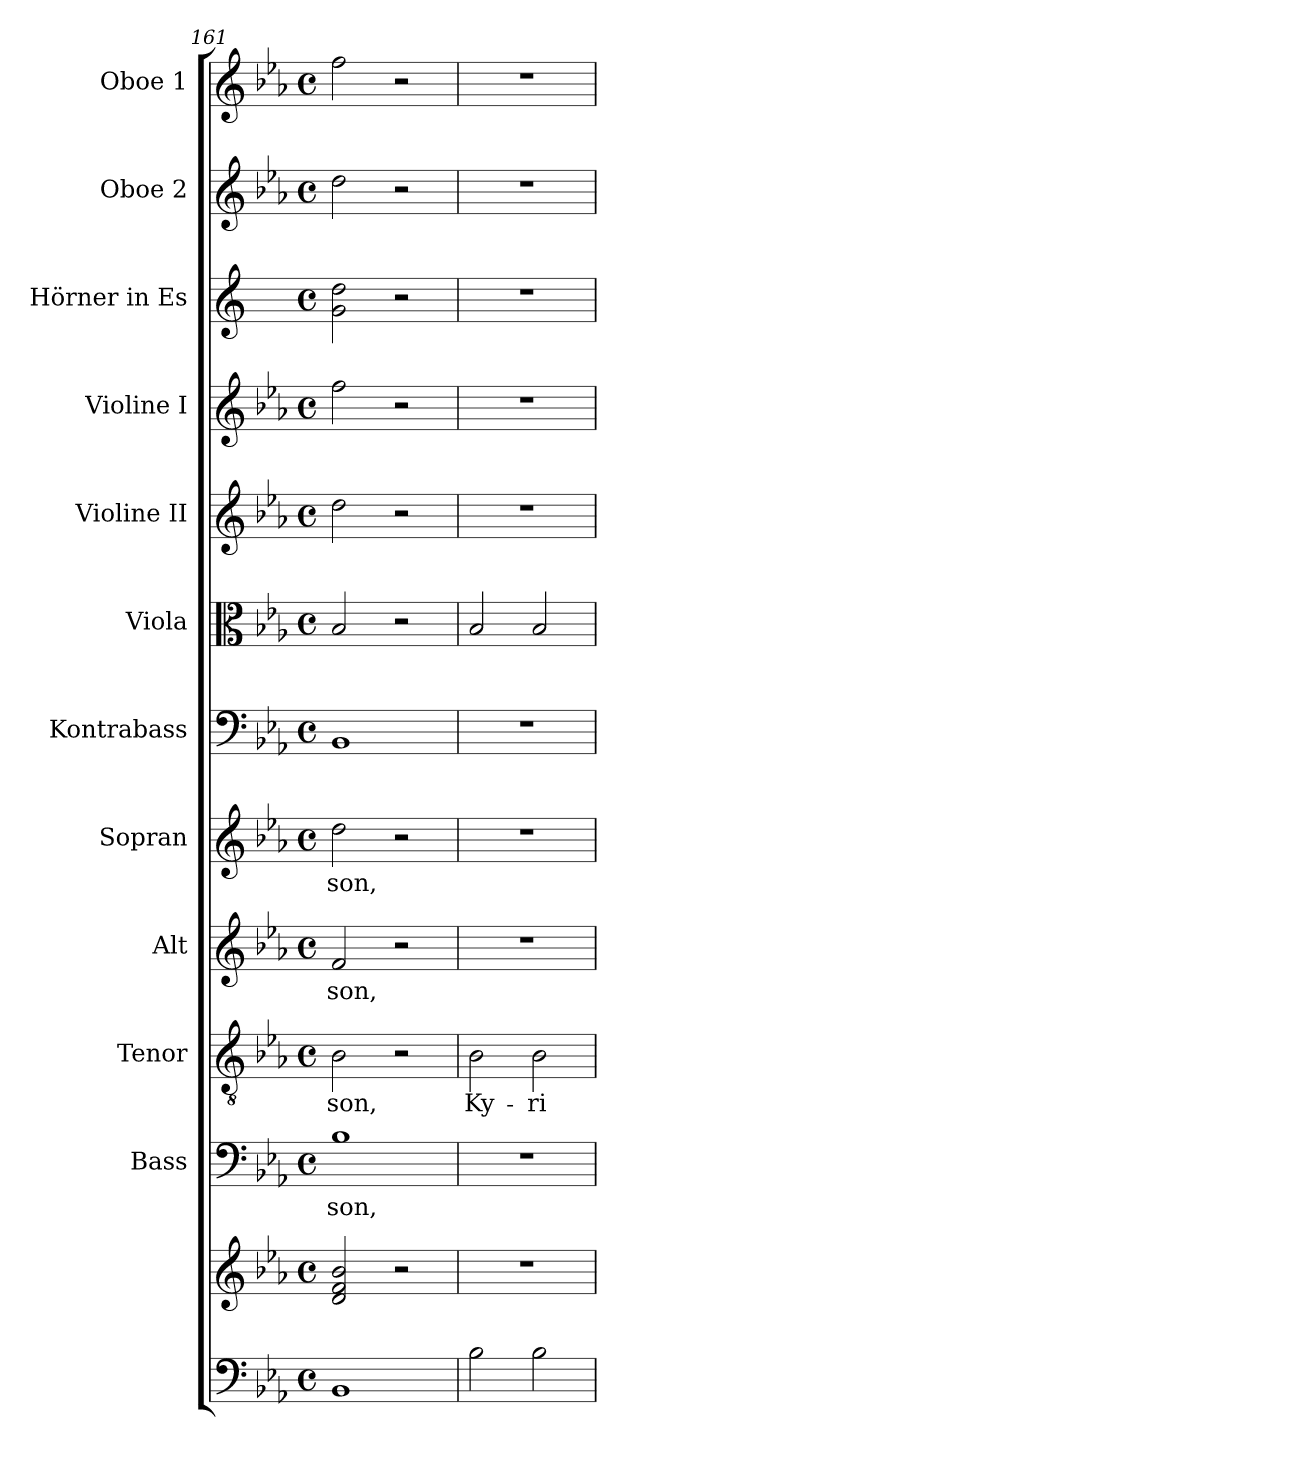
**kern	**kern	**kern	**text	**kern	**text	**kern	**text	**kern	**text	**kern	**kern	**kern	**kern	**kern	**kern	**kern
*part12	*part12	*part11	*part11	*part10	*part10	*part9	*part9	*part8	*part8	*part7	*part6	*part5	*part4	*part3	*part2	*part1
*staff13	*staff12	*staff11	*staff11	*staff10	*staff10	*staff9	*staff9	*staff8	*staff8	*staff7	*staff6	*staff5	*staff4	*staff3	*staff2	*staff1
*	*	*I"Bass	*	*I"Tenor	*	*I"Alt	*	*I"Sopran	*	*I"Kontrabass	*I"Viola	*I"Violine II	*I"Violine I	*I"Hörner in Es	*I"Oboe 2	*I"Oboe 1
*	*	*I'B.	*	*I'T.	*	*I'A.	*	*I'S.	*	*I'Kb.	*I'Vla.	*I'Vl. II	*I'Vl. I	*	*I'Ob. 2	*I'Ob. 1
*clefF4	*clefG2	*clefF4	*	*clefGv2	*	*clefG2	*	*clefG2	*	*clefF4	*clefC3	*clefG2	*clefG2	*clefG2	*clefG2	*clefG2
*	*	*	*	*	*	*	*	*	*	*ITrd7c12	*	*	*	*ITrd5c9	*	*
*k[b-e-a-]	*k[b-e-a-]	*k[b-e-a-]	*	*k[b-e-a-]	*	*k[b-e-a-]	*	*k[b-e-a-]	*	*k[b-e-a-]	*k[b-e-a-]	*k[b-e-a-]	*k[b-e-a-]	*k[b-e-a-]	*k[b-e-a-]	*k[b-e-a-]
*E-:	*E-:	*E-:	*	*E-:	*	*E-:	*	*E-:	*	*E-:	*E-:	*E-:	*E-:	*E-:	*E-:	*E-:
*M4/4	*M4/4	*M4/4	*	*M4/4	*	*M4/4	*	*M4/4	*	*M4/4	*M4/4	*M4/4	*M4/4	*M4/4	*M4/4	*M4/4
*met(c)	*met(c)	*met(c)	*	*met(c)	*	*met(c)	*	*met(c)	*	*met(c)	*met(c)	*met(c)	*met(c)	*met(c)	*met(c)	*met(c)
=161	=161	=161	=161	=161	=161	=161	=161	=161	=161	=161	=161	=161	=161	=161	=161	=161
!	!	!	!LO:LY:b	!	!LO:LY:b	!	!LO:LY:b	!	!LO:LY:b	!	!	!	!	!	!	!
1BB-	2d/ 2f/ 2b-/	1B-	-son,	2B-\	-son,	2f/	-son,	2dd\	-son,	1BBB-	2B-/	2dd\	2ff\	2B-\ 2f\	2dd\	2ff\
.	2r	.	.	2r	.	2r	.	2r	.	.	2r	2r	2r	2r	2r	2r
=162	=162	=162	=162	=162	=162	=162	=162	=162	=162	=162	=162	=162	=162	=162	=162	=162
!	!	!	!	!	!LO:LY:b	!	!	!	!	!	!	!	!	!	!	!
2B-\	1r	1r	.	2B-\	Ky-	1r	.	1r	.	1r	2B-/	1r	1r	1r	1r	1r
!	!	!	!	!	!LO:LY:b	!	!	!	!	!	!	!	!	!	!	!
2B-\	.	.	.	2B-\	-ri-	.	.	.	.	.	2B-/	.	.	.	.	.
=	=	=	=	=	=	=	=	=	=	=	=	=	=	=	=	=
*-	*-	*-	*-	*-	*-	*-	*-	*-	*-	*-	*-	*-	*-	*-	*-	*-
